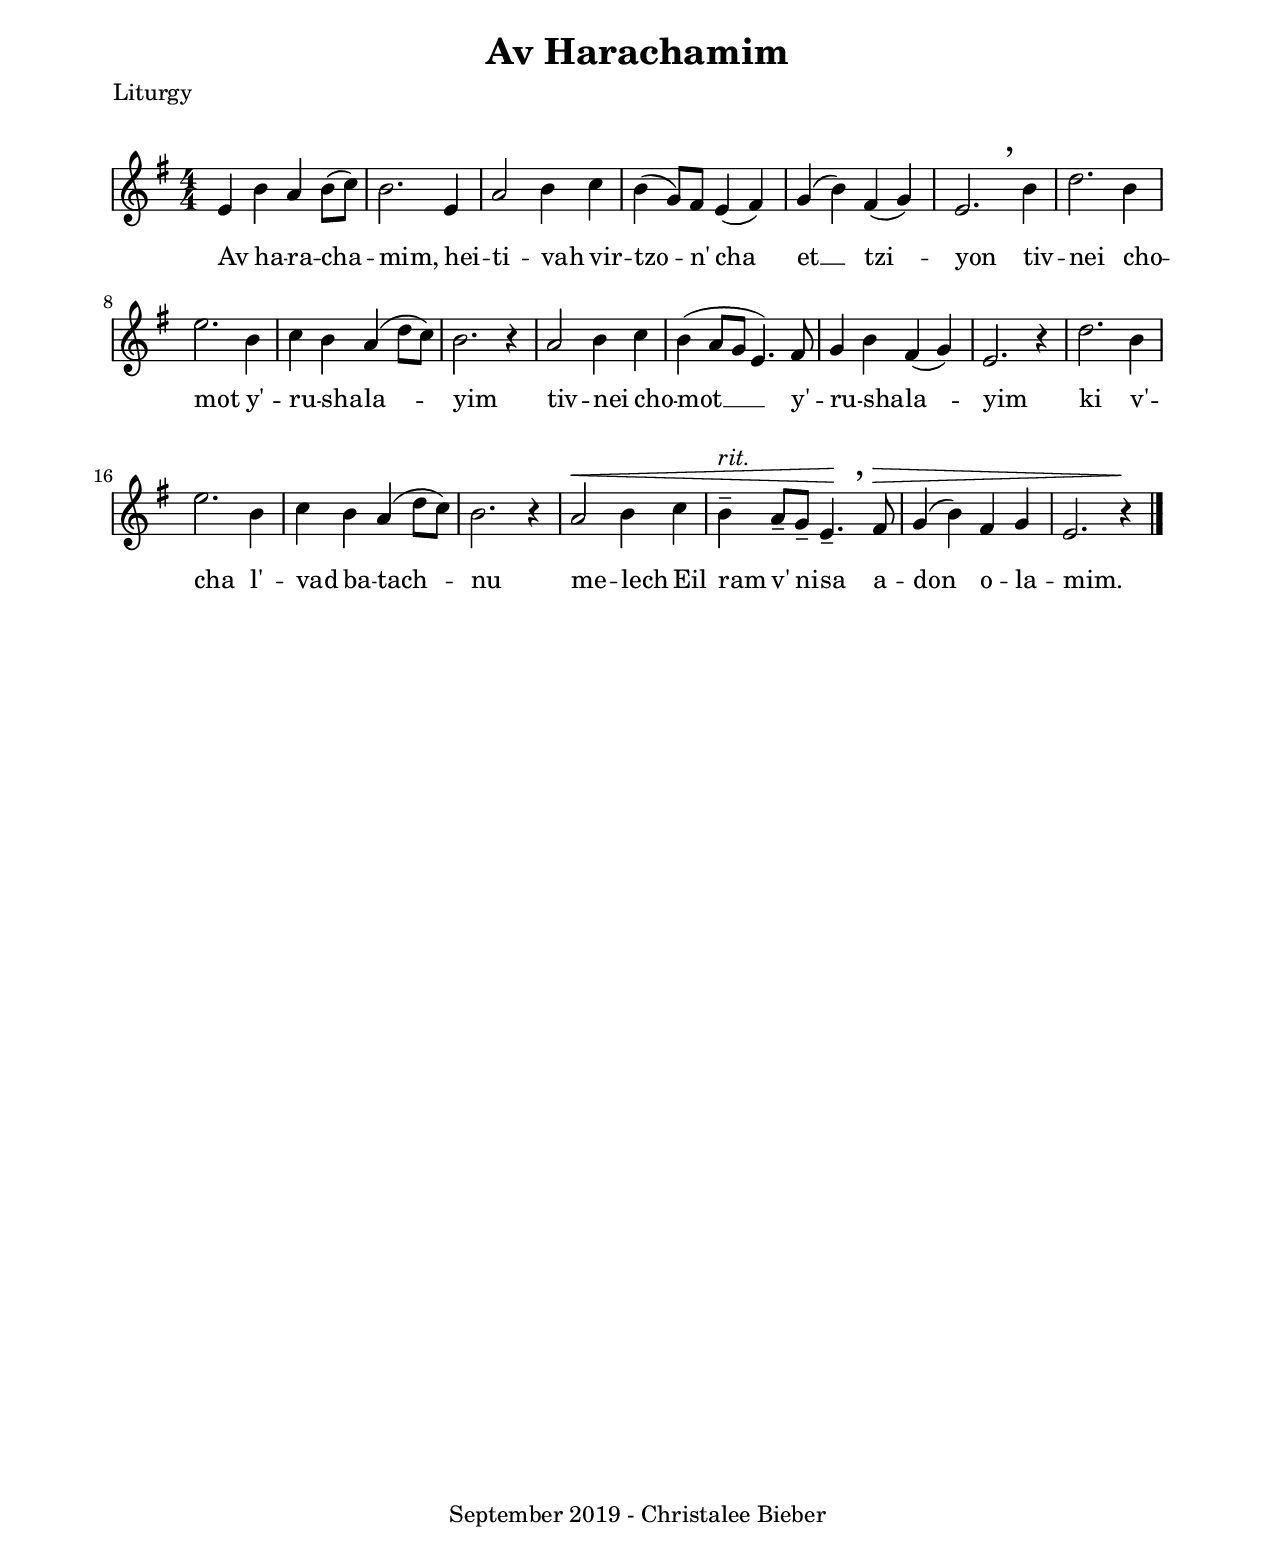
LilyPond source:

%{ TODO fix harmony %}
%{ Christalee Bieber
cbieber@alum.mit.edu
September 2019 %}

\paper {
	system-system-spacing.minimum-distance = #8
	system-system-spacing.padding = #4
	markup-system-spacing.minimum-distance = #8
	markup-system-spacing.padding = #4
	markup-markup-spacing.minimum-distance = #8
	score-markup-spacing.padding = #4
	#(set-paper-size "letter")
	left-margin = 0.75\in
	right-margin = 0.75\in
	top-margin = 0.5\in
	bottom-margin = 0.5\in
	indent = #0
}

\header {
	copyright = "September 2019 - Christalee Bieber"
}

\layout {
  \context {
    \Lyrics
    \override VerticalAxisGroup.nonstaff-relatedstaff-spacing.padding = #2
		\override LyricText.self-alignment-X = #LEFT
  }
  \context {
    \Score
		\numericTimeSignature
    \override RehearsalMark.padding = #3
		\override RehearsalMark.self-alignment-X = #LEFT
		\override SystemStartBar.collapse-height = #4
		\override MetronomeMark.outside-staff-priority = #10000
		\override MetronomeMark.extra-offset = #'(-8 . 2)
  }
  \context {
    \ChordNames
    chordChanges = ##t
    \override ChordName.font-size = #-1
		\override VerticalAxisGroup.nonstaff-relatedstaff-spacing.padding = #2
  }
  \context {
    \Voice
    \override BreathingSign.Y-offset = #3.5
    \dynamicUp
		\override TextScript.staff-padding = #1
  }
	\context {
		\Staff
		\override InstrumentName.padding = #2
	}
}

\midi { \tempo 4 = 90 }

#(define-markup-list-command (cantor layout props text) (markup-list?)
	(interpret-markup-list layout props
		#{\markuplist {
			\hspace #6
			\box {
				\pad-markup #1 {
					\fontsize #2 {
						\wordwrap {
							{ \bold Cantor: } { #text }
						}
					}
				}
			}
		}
		#}
	)
)


\header {
	title = "Av Harachamim"
	poet = "Liturgy"
}

harmony = \chordmode {
	e4:m b:m/d a:m/c a:m | e1:m/g | a2:m/c g4/b d:7/a | e2:m/g c4 a:m6 | e2:m/b d2 | e1:m |
	g2. b4:m/fis | e2.:m g4/d | c4 g/d c:6 d:7 | g1 | a2:m/c g4/b d:7/a | e2:m/g c4. a8:m6 | e2:m/b d2 | e1:m |
	g2. b4:m/fis | e2.:m g4/d | c4 g/d c:6 d:7 | g1 | a2:m/c g4/b d:7/a | e2:m/g c4. a8:m6 | e2:m/b d2 | e1:m |
}

melody = \relative c' {
	\time 4/4
	\key e \minor
	\clef treble

	e4 b' a b8( c8) | b2. e,4 | a2 b4 c | b4( g8) fis8 e4( fis) | g4( b) fis( g) | e2. \breathe b'4 |
	d2. b4 | e2. b4 | c b a( d8 c8) | b2. r4 |
	a2 b4 c4 | b4( a8 g8 e4.) fis8 | g4 b fis( g) | e2. r4 |
	d'2. b4 | e2. b4 | c b a( d8 c8) | b2. r4 |
	a2\< b4 c4 | b4--^\markup { \italic rit. } a8-- g8-- e4.--\! \breathe fis8\> | g4( b) fis g | e2. r4\! \bar "|."
}

text = \lyricmode {
	Av ha -- ra -- cha -- | mim, hei -- | ti -- vah vir -- | tzo -- n' cha | et __ tzi -- yon tiv -- | nei cho -- | mot y' -- ru -- sha -- la -- | yim | tiv -- nei cho -- mot __ y' -- | ru -- sha -- la -- | yim | ki v' -- | cha l' -- | vad ba -- tach -- | nu | me -- lech Eil | ram v' ni -- sa a -- | don o -- la -- | mim. |
}

\score {
	<<
	%{ \new ChordNames { \harmony } %}
	\new Voice = "chorus" { \melody }
	\new Lyrics \lyricsto "chorus" { \text }
	>>

	\layout { }
	\midi { }
}
